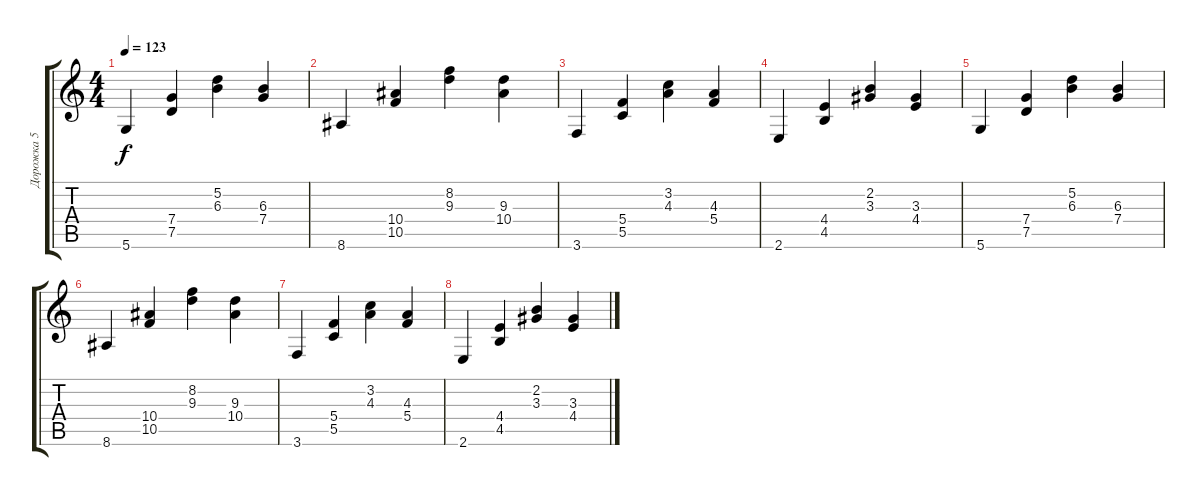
\track ("Дорожка 5" "Дорожка 5") {instrument electricguitarclean}
\staff {score tabs}
\tuning (D4 A3 F3 C3 G2 D2) {hide}
\ts (4 4)
\tempo 123
\clef g2
\ks c
5.6.4{dy f} (7.4 7.5).4 (5.2 6.3).4 (6.3 7.4).4 |
8.6.4 (10.4 10.5).4 (8.2 9.3).4 (9.3 10.4).4 |
3.6.4 (5.4 5.5).4 (3.2 4.3).4 (4.3 5.4).4 |
2.6.4 (4.4 4.5).4 (2.2 3.3).4 (3.3 4.4).4 |
5.6.4 (7.4 7.5).4 (5.2 6.3).4 (6.3 7.4).4 |
8.6.4 (10.4 10.5).4 (8.2 9.3).4 (9.3 10.4).4 |
3.6.4 (5.4 5.5).4 (3.2 4.3).4 (4.3 5.4).4 |
2.6.4 (4.4 4.5).4 (2.2 3.3).4 (3.3 4.4).4
